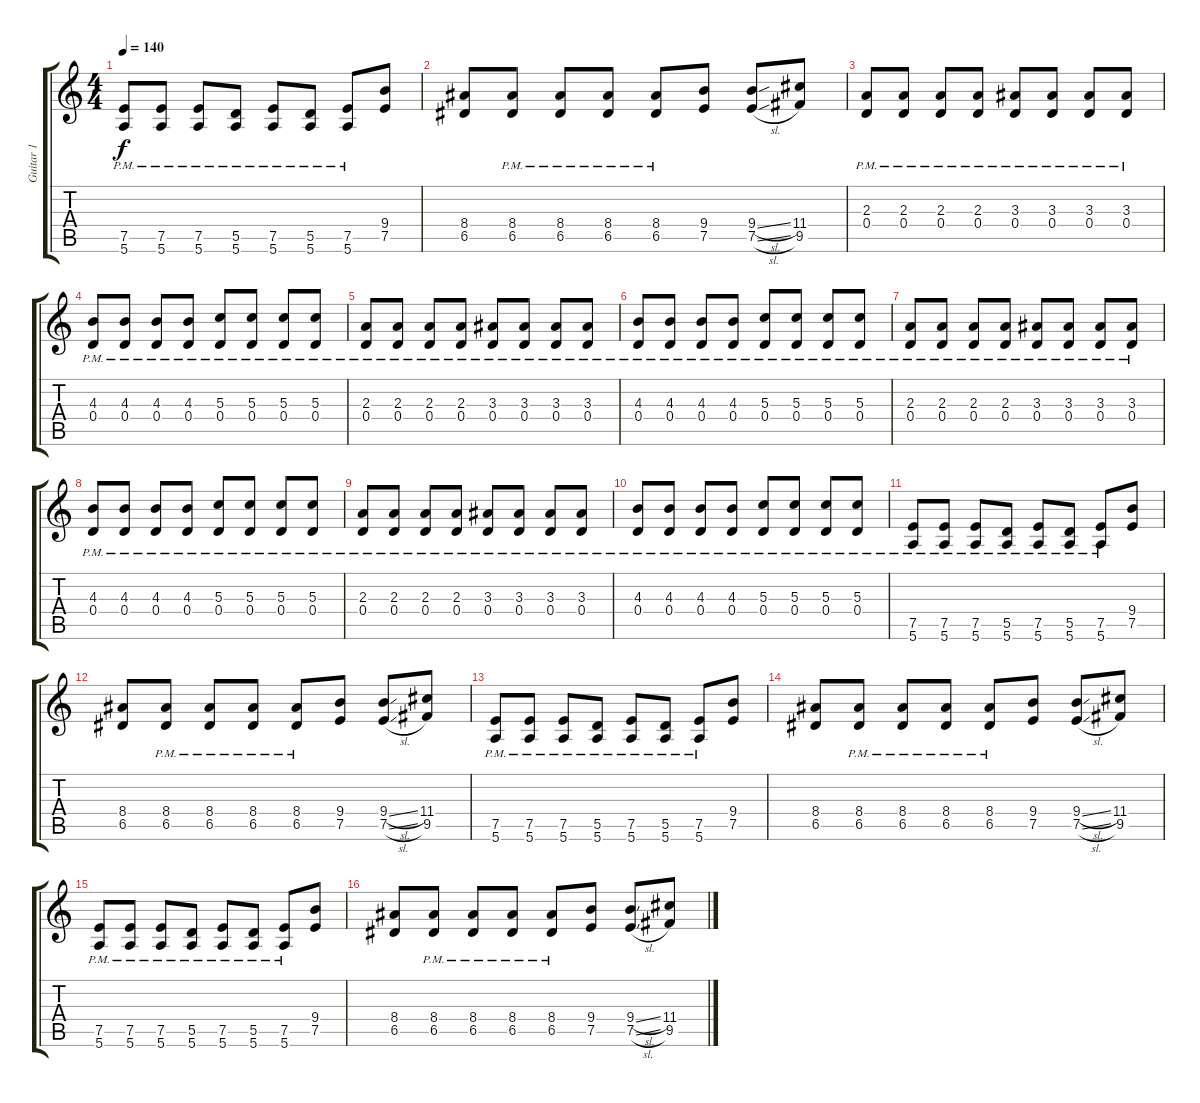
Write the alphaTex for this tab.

\track ("Guitar 1" "Guitar 1") {instrument electricguitarclean}
\staff {score tabs}
\tuning (E4 B3 G3 D3 A2 E2) {hide}
\ts (4 4)
\tempo 140
\clef g2
\ks c
(7.5{pm} 5.6{pm}).8{dy f} (7.5{pm} 5.6{pm}).8 (7.5{pm} 5.6{pm}).8 (5.5{pm} 5.6{pm}).8 (7.5{pm} 5.6{pm}).8 (5.5{pm} 5.6{pm}).8 (7.5{pm} 5.6{pm}).8 (9.4 7.5).8 |
(8.4 6.5).8 (8.4{pm} 6.5{pm}).8 (8.4{pm} 6.5{pm}).8 (8.4{pm} 6.5{pm}).8 (8.4{pm} 6.5{pm}).8 (9.4 7.5).8 (9.4{sl} 7.5{sl}).8 (11.4 9.5).8 |
(2.3{pm} 0.4{pm}).8 (2.3{pm} 0.4{pm}).8 (2.3{pm} 0.4{pm}).8 (2.3{pm} 0.4{pm}).8 (3.3{pm} 0.4{pm}).8 (3.3{pm} 0.4{pm}).8 (3.3{pm} 0.4{pm}).8 (3.3{pm} 0.4{pm}).8 |
(4.3{pm} 0.4{pm}).8 (4.3{pm} 0.4{pm}).8 (4.3{pm} 0.4{pm}).8 (4.3{pm} 0.4{pm}).8 (5.3{pm} 0.4{pm}).8 (5.3{pm} 0.4{pm}).8 (5.3{pm} 0.4{pm}).8 (5.3{pm} 0.4{pm}).8 |
(2.3{pm} 0.4{pm}).8 (2.3{pm} 0.4{pm}).8 (2.3{pm} 0.4{pm}).8 (2.3{pm} 0.4{pm}).8 (3.3{pm} 0.4{pm}).8 (3.3{pm} 0.4{pm}).8 (3.3{pm} 0.4{pm}).8 (3.3{pm} 0.4{pm}).8 |
(4.3{pm} 0.4{pm}).8 (4.3{pm} 0.4{pm}).8 (4.3{pm} 0.4{pm}).8 (4.3{pm} 0.4{pm}).8 (5.3{pm} 0.4{pm}).8 (5.3{pm} 0.4{pm}).8 (5.3{pm} 0.4{pm}).8 (5.3{pm} 0.4{pm}).8 |
(2.3{pm} 0.4{pm}).8 (2.3{pm} 0.4{pm}).8 (2.3{pm} 0.4{pm}).8 (2.3{pm} 0.4{pm}).8 (3.3{pm} 0.4{pm}).8 (3.3{pm} 0.4{pm}).8 (3.3{pm} 0.4{pm}).8 (3.3{pm} 0.4{pm}).8 |
(4.3{pm} 0.4{pm}).8 (4.3{pm} 0.4{pm}).8 (4.3{pm} 0.4{pm}).8 (4.3{pm} 0.4{pm}).8 (5.3{pm} 0.4{pm}).8 (5.3{pm} 0.4{pm}).8 (5.3{pm} 0.4{pm}).8 (5.3{pm} 0.4{pm}).8 |
(2.3{pm} 0.4{pm}).8 (2.3{pm} 0.4{pm}).8 (2.3{pm} 0.4{pm}).8 (2.3{pm} 0.4{pm}).8 (3.3{pm} 0.4{pm}).8 (3.3{pm} 0.4{pm}).8 (3.3{pm} 0.4{pm}).8 (3.3{pm} 0.4{pm}).8 |
(4.3{pm} 0.4{pm}).8 (4.3{pm} 0.4{pm}).8 (4.3{pm} 0.4{pm}).8 (4.3{pm} 0.4{pm}).8 (5.3{pm} 0.4{pm}).8 (5.3{pm} 0.4{pm}).8 (5.3{pm} 0.4{pm}).8 (5.3{pm} 0.4{pm}).8 |
(7.5{pm} 5.6{pm}).8 (7.5{pm} 5.6{pm}).8 (7.5{pm} 5.6{pm}).8 (5.5{pm} 5.6{pm}).8 (7.5{pm} 5.6{pm}).8 (5.5{pm} 5.6{pm}).8 (7.5{pm} 5.6{pm}).8 (9.4 7.5).8 |
(8.4 6.5).8 (8.4{pm} 6.5{pm}).8 (8.4{pm} 6.5{pm}).8 (8.4{pm} 6.5{pm}).8 (8.4{pm} 6.5{pm}).8 (9.4 7.5).8 (9.4{sl} 7.5{sl}).8 (11.4 9.5).8 |
(7.5{pm} 5.6{pm}).8 (7.5{pm} 5.6{pm}).8 (7.5{pm} 5.6{pm}).8 (5.5{pm} 5.6{pm}).8 (7.5{pm} 5.6{pm}).8 (5.5{pm} 5.6{pm}).8 (7.5{pm} 5.6{pm}).8 (9.4 7.5).8 |
(8.4 6.5).8 (8.4{pm} 6.5{pm}).8 (8.4{pm} 6.5{pm}).8 (8.4{pm} 6.5{pm}).8 (8.4{pm} 6.5{pm}).8 (9.4 7.5).8 (9.4{sl} 7.5{sl}).8 (11.4 9.5).8 |
(7.5{pm} 5.6{pm}).8 (7.5{pm} 5.6{pm}).8 (7.5{pm} 5.6{pm}).8 (5.5{pm} 5.6{pm}).8 (7.5{pm} 5.6{pm}).8 (5.5{pm} 5.6{pm}).8 (7.5{pm} 5.6{pm}).8 (9.4 7.5).8 |
(8.4 6.5).8 (8.4{pm} 6.5{pm}).8 (8.4{pm} 6.5{pm}).8 (8.4{pm} 6.5{pm}).8 (8.4{pm} 6.5{pm}).8 (9.4 7.5).8 (9.4{sl} 7.5{sl}).8 (11.4 9.5).8
